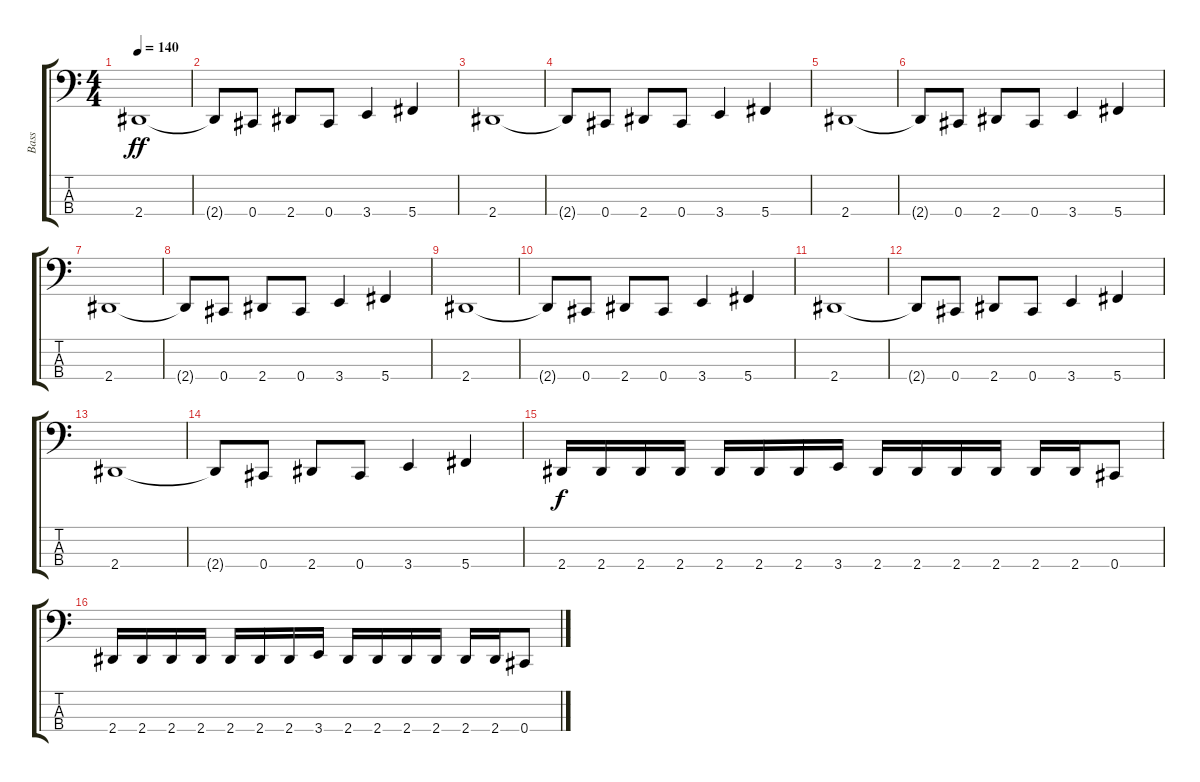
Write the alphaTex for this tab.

\track ("Bass" "Bass") {instrument electricbasspick}
\staff {score tabs}
\tuning (E2 B1 Gb1 Db1) {hide}
\ts (4 4)
\tempo 140
\clef f4
\ks c
2.4.1{dy ff} |
2.4{t}.8 0.4.8 2.4.8 0.4.8 3.4.4 5.4.4 |
2.4.1 |
2.4{t}.8 0.4.8 2.4.8 0.4.8 3.4.4 5.4.4 |
2.4.1 |
2.4{t}.8 0.4.8 2.4.8 0.4.8 3.4.4 5.4.4 |
2.4.1 |
2.4{t}.8 0.4.8 2.4.8 0.4.8 3.4.4 5.4.4 |
2.4.1 |
2.4{t}.8 0.4.8 2.4.8 0.4.8 3.4.4 5.4.4 |
2.4.1 |
2.4{t}.8 0.4.8 2.4.8 0.4.8 3.4.4 5.4.4 |
2.4.1 |
2.4{t}.8 0.4.8 2.4.8 0.4.8 3.4.4 5.4.4 |
2.4.16{dy f} 2.4.16 2.4.16 2.4.16 2.4.16 2.4.16 2.4.16 3.4.16 2.4.16 2.4.16 2.4.16 2.4.16 2.4.16 2.4.16 0.4.8 |
2.4.16 2.4.16 2.4.16 2.4.16 2.4.16 2.4.16 2.4.16 3.4.16 2.4.16 2.4.16 2.4.16 2.4.16 2.4.16 2.4.16 0.4.8
